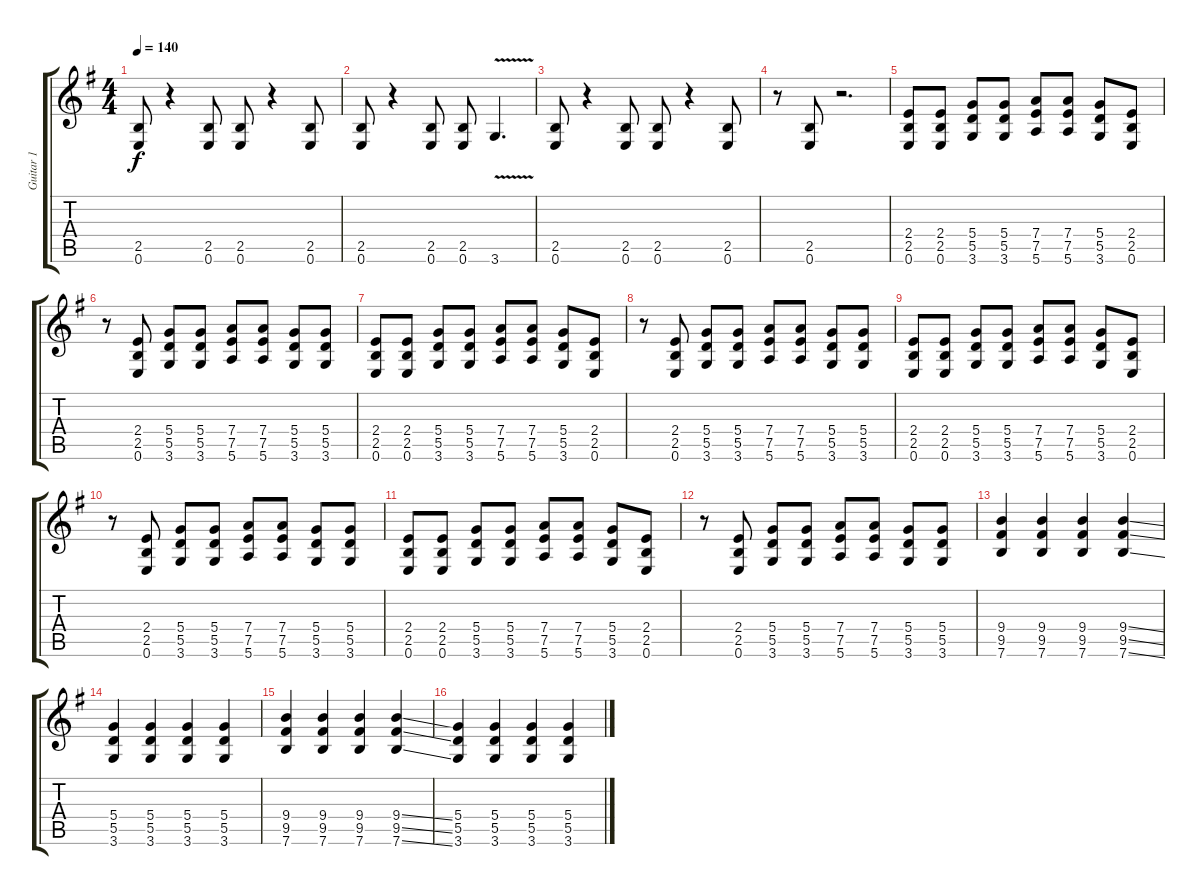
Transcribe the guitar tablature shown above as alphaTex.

\track ("Guitar 1" "Guitar 1") {instrument distortionguitar}
\staff {score tabs}
\tuning (E4 B3 G3 D3 A2 E2) {hide}
\ts (4 4)
\tempo 140
\clef g2
\ks g
(2.5 0.6).8{dy f} r.4 (2.5 0.6).8 (2.5 0.6).8 r.4 (2.5 0.6).8 |
(2.5 0.6).8 r.4 (2.5 0.6).8 (2.5 0.6).8 3.6{v}.4{d} |
(2.5 0.6).8 r.4 (2.5 0.6).8 (2.5 0.6).8 r.4 (2.5 0.6).8 |
r.8 (2.5 0.6).8 r.2{d} |
(2.4 2.5 0.6).8 (2.4 2.5 0.6).8 (5.4 5.5 3.6).8 (5.4 5.5 3.6).8 (7.4 7.5 5.6).8 (7.4 7.5 5.6).8 (5.4 5.5 3.6).8 (2.4 2.5 0.6).8 |
r.8 (2.4 2.5 0.6).8 (5.4 5.5 3.6).8 (5.4 5.5 3.6).8 (7.4 7.5 5.6).8 (7.4 7.5 5.6).8 (5.4 5.5 3.6).8 (5.4 5.5 3.6).8 |
(2.4 2.5 0.6).8 (2.4 2.5 0.6).8 (5.4 5.5 3.6).8 (5.4 5.5 3.6).8 (7.4 7.5 5.6).8 (7.4 7.5 5.6).8 (5.4 5.5 3.6).8 (2.4 2.5 0.6).8 |
r.8 (2.4 2.5 0.6).8 (5.4 5.5 3.6).8 (5.4 5.5 3.6).8 (7.4 7.5 5.6).8 (7.4 7.5 5.6).8 (5.4 5.5 3.6).8 (5.4 5.5 3.6).8 |
(2.4 2.5 0.6).8 (2.4 2.5 0.6).8 (5.4 5.5 3.6).8 (5.4 5.5 3.6).8 (7.4 7.5 5.6).8 (7.4 7.5 5.6).8 (5.4 5.5 3.6).8 (2.4 2.5 0.6).8 |
r.8 (2.4 2.5 0.6).8 (5.4 5.5 3.6).8 (5.4 5.5 3.6).8 (7.4 7.5 5.6).8 (7.4 7.5 5.6).8 (5.4 5.5 3.6).8 (5.4 5.5 3.6).8 |
(2.4 2.5 0.6).8 (2.4 2.5 0.6).8 (5.4 5.5 3.6).8 (5.4 5.5 3.6).8 (7.4 7.5 5.6).8 (7.4 7.5 5.6).8 (5.4 5.5 3.6).8 (2.4 2.5 0.6).8 |
r.8 (2.4 2.5 0.6).8 (5.4 5.5 3.6).8 (5.4 5.5 3.6).8 (7.4 7.5 5.6).8 (7.4 7.5 5.6).8 (5.4 5.5 3.6).8 (5.4 5.5 3.6).8 |
(9.4 9.5 7.6).4 (9.4 9.5 7.6).4 (9.4 9.5 7.6).4 (9.4{ss} 9.5{ss} 7.6{ss}).4 |
(5.4 5.5 3.6).4 (5.4 5.5 3.6).4 (5.4 5.5 3.6).4 (5.4 5.5 3.6).4 |
(9.4 9.5 7.6).4 (9.4 9.5 7.6).4 (9.4 9.5 7.6).4 (9.4{ss} 9.5{ss} 7.6{ss}).4 |
(5.4 5.5 3.6).4 (5.4 5.5 3.6).4 (5.4 5.5 3.6).4 (5.4 5.5 3.6).4
